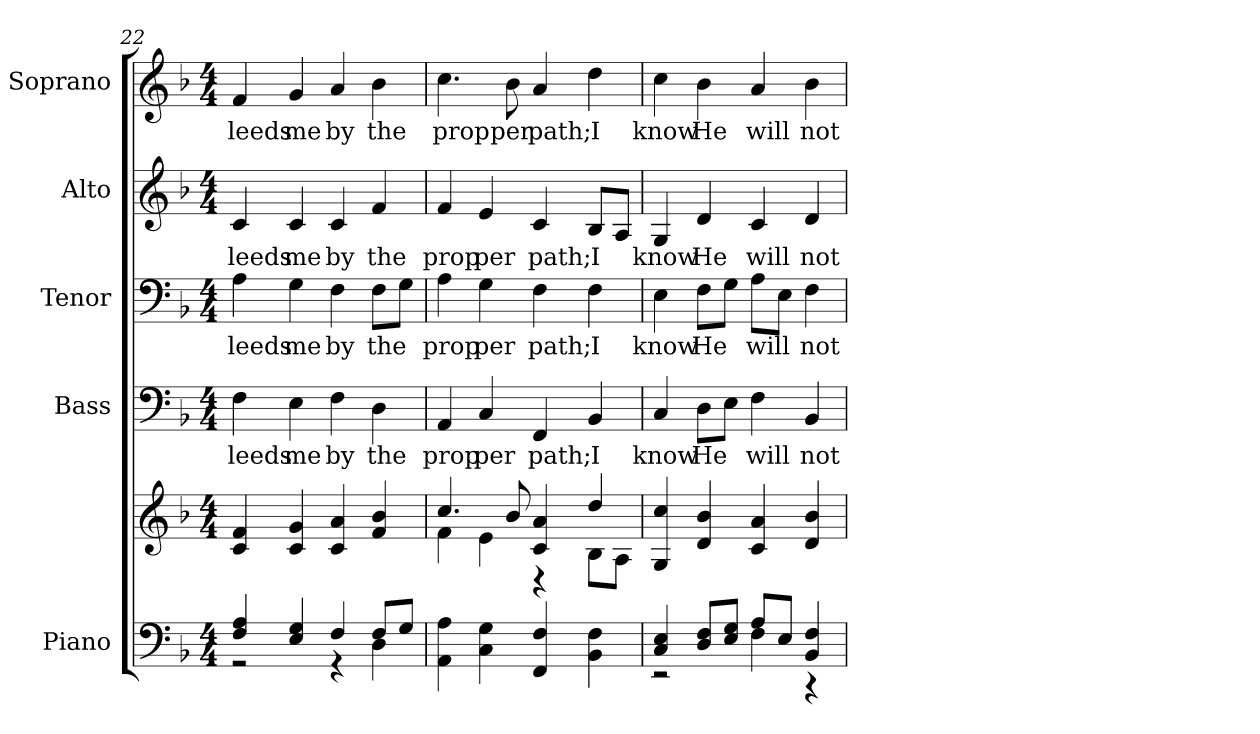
**kern	**kern	**kern	**text	**kern	**text	**kern	**text	**kern	**text
*part5	*part5	*part4	*part4	*part3	*part3	*part2	*part2	*part1	*part1
*staff6	*staff5	*staff4	*staff4	*staff3	*staff3	*staff2	*staff2	*staff1	*staff1
*I"Piano	*	*I"Bass	*	*I"Tenor	*	*I"Alto	*	*I"Soprano	*
*I'Pno.	*	*I'B.	*	*I'T.	*	*I'A.	*	*I'S.	*
!!LO:PB:g=z
*clefF4	*clefG2	*clefF4	*	*clefF4	*	*clefG2	*	*clefG2	*
*k[b-]	*k[b-]	*k[b-]	*	*k[b-]	*	*k[b-]	*	*k[b-]	*
*F:	*F:	*F:	*	*F:	*	*F:	*	*F:	*
*M4/4	*M4/4	*M4/4	*	*M4/4	*	*M4/4	*	*M4/4	*
=22	=22	=22	=22	=22	=22	=22	=22	=22	=22
*^	*	*	*	*	*	*	*	*	*
!	!	!	!	!LO:LY:b:color=#000000	!	!	!	!	!	!
!	!	!	!	!	!	!LO:LY:b:color=#000000	!	!	!	!
!	!	!	!	!	!	!	!	!LO:LY:b:color=#000000	!	!
!	!	!	!	!	!	!	!	!	!	!LO:LY:b:color=#000000
4Fi/ 4Ai	2r	4ci/ 4fi	4Fi\	leeds	4Ai\	leeds	4ci/	leeds	4fi/	leeds
!	!	!	!	!LO:LY:b:color=#000000	!	!	!	!	!	!
!	!	!	!	!	!	!LO:LY:b:color=#000000	!	!	!	!
!	!	!	!	!	!	!	!	!LO:LY:b:color=#000000	!	!
!	!	!	!	!	!	!	!	!	!	!LO:LY:b:color=#000000
4Ei/ 4Gi	.	4ci/ 4gi	4Ei\	me	4Gi\	me	4ci/	me	4gi/	me
!	!	!	!	!LO:LY:b:color=#000000	!	!	!	!	!	!
!	!	!	!	!	!	!LO:LY:b:color=#000000	!	!	!	!
!	!	!	!	!	!	!	!	!LO:LY:b:color=#000000	!	!
!	!	!	!	!	!	!	!	!	!	!LO:LY:b:color=#000000
4Fi/	4r	4ci/ 4ai	4Fi\	by	4Fi\	by	4ci/	by	4ai/	by
!	!	!	!	!LO:LY:b:color=#000000	!	!	!	!	!	!
!	!	!	!	!	!	!LO:LY:b:color=#000000	!	!	!	!
!	!	!	!	!	!	!	!	!LO:LY:b:color=#000000	!	!
!	!	!	!	!	!	!	!	!	!	!LO:LY:b:color=#000000
8Fi/L	4Di\	4fi/ 4b-i	4Di\	the	8Fi\L	the	4fi/	the	4b-i\	the
8Gi/J	.	.	.	.	8Gi\J	.	.	.	.	.
*v	*v	*	*	*	*	*	*	*	*	*
=23	=23	=23	=23	=23	=23	=23	=23	=23	=23
*	*^	*	*	*	*	*	*	*	*
!	!	!	!	!LO:LY:b:color=#000000	!	!	!	!	!	!
!	!	!	!	!	!	!LO:LY:b:color=#000000	!	!	!	!
!	!	!	!	!	!	!	!	!LO:LY:b:color=#000000	!	!
!	!	!	!	!	!	!	!	!	!	!LO:LY:b:color=#000000
4AAi\ 4Ai	4.cci/	4fi\	4AAi/	prop	4Ai\	prop	4fi/	prop	4.cci\	prop
!	!	!	!	!LO:LY:b:color=#000000	!	!	!	!	!	!
!	!	!	!	!	!	!LO:LY:b:color=#000000	!	!	!	!
!	!	!	!	!	!	!	!	!LO:LY:b:color=#000000	!	!
4Ci\ 4Gi	.	4ei\	4Ci/	per	4Gi\	per	4ei/	per	.	.
!	!	!	!	!	!	!	!	!	!	!LO:LY:b:color=#000000
.	8b-i/	.	.	.	.	.	.	.	8b-i\	per
!	!	!	!	!LO:LY:b:color=#000000	!	!	!	!	!	!
!	!	!	!	!	!	!LO:LY:b:color=#000000	!	!	!	!
!	!	!	!	!	!	!	!	!LO:LY:b:color=#000000	!	!
!	!	!	!	!	!	!	!	!	!	!LO:LY:b:color=#000000
4FFi/ 4Fi	4ci/ 4ai	4r	4FFi/	path;	4Fi\	path;	4ci/	path;	4ai/	path;
!	!	!	!	!LO:LY:b:color=#000000	!	!	!	!	!	!
!	!	!	!	!	!	!LO:LY:b:color=#000000	!	!	!	!
!	!	!	!	!	!	!	!	!LO:LY:b:color=#000000	!	!
!	!	!	!	!	!	!	!	!	!	!LO:LY:b:color=#000000
4BB-i\ 4Fi	4ddi/	8B-i\L	4BB-i/	I	4Fi\	I	8B-i/L	I	4ddi\	I
.	.	8Ai\J	.	.	.	.	8Ai/J	.	.	.
*	*v	*v	*	*	*	*	*	*	*	*
!!LO:PB:g=z
=24	=24	=24	=24	=24	=24	=24	=24	=24	=24
*^	*	*	*	*	*	*	*	*	*
*	*	*^	*	*	*	*	*	*	*	*
!	!	!	!	!	!LO:LY:b:color=#000000	!	!	!	!	!	!
*	*	*v	*v	*	*	*	*	*	*	*	*
*	*	*^	*	*	*	*	*	*	*	*
!	!	!	!	!	!	!	!LO:LY:b:color=#000000	!	!	!	!
*	*	*v	*v	*	*	*	*	*	*	*	*
*	*	*^	*	*	*	*	*	*	*	*
!	!	!	!	!	!	!	!	!	!LO:LY:b:color=#000000	!	!
*	*	*v	*v	*	*	*	*	*	*	*	*
*	*	*^	*	*	*	*	*	*	*	*
!	!	!	!	!	!	!	!	!	!	!	!LO:LY:b:color=#000000
*	*	*v	*v	*	*	*	*	*	*	*	*
4Ci/ 4Ei	2r	4Gi/ 4cci	4Ci/	know	4Ei\	know	4Gi/	know	4cci\	know
!	!	!	!	!LO:LY:b:color=#000000	!	!	!	!	!	!
!	!	!	!	!	!	!LO:LY:b:color=#000000	!	!	!	!
!	!	!	!	!	!	!	!	!LO:LY:b:color=#000000	!	!
!	!	!	!	!	!	!	!	!	!	!LO:LY:b:color=#000000
8Di/ 8FiL	.	4di/ 4b-i	8Di\L	He	8Fi\L	He	4di/	He	4b-i\	He
8Ei/ 8GiJ	.	.	8Ei\J	.	8Gi\J	.	.	.	.	.
!	!	!	!	!LO:LY:b:color=#000000	!	!	!	!	!	!
!	!	!	!	!	!	!LO:LY:b:color=#000000	!	!	!	!
!	!	!	!	!	!	!	!	!LO:LY:b:color=#000000	!	!
!	!	!	!	!	!	!	!	!	!	!LO:LY:b:color=#000000
8Ai/L	4Fi\	4ci/ 4ai	4Fi\	will	8Ai\L	will	4ci/	will	4ai/	will
8Ei/J	.	.	.	.	8Ei\J	.	.	.	.	.
!	!	!	!	!LO:LY:b:color=#000000	!	!	!	!	!	!
!	!	!	!	!	!	!LO:LY:b:color=#000000	!	!	!	!
!	!	!	!	!	!	!	!	!LO:LY:b:color=#000000	!	!
!	!	!	!	!	!	!	!	!	!	!LO:LY:b:color=#000000
4BB-i/ 4Fi	4r	4di/ 4b-i	4BB-i/	not	4Fi\	not	4di/	not	4b-i\	not
*v	*v	*	*	*	*	*	*	*	*	*
=	=	=	=	=	=	=	=	=	=
*-	*-	*-	*-	*-	*-	*-	*-	*-	*-
